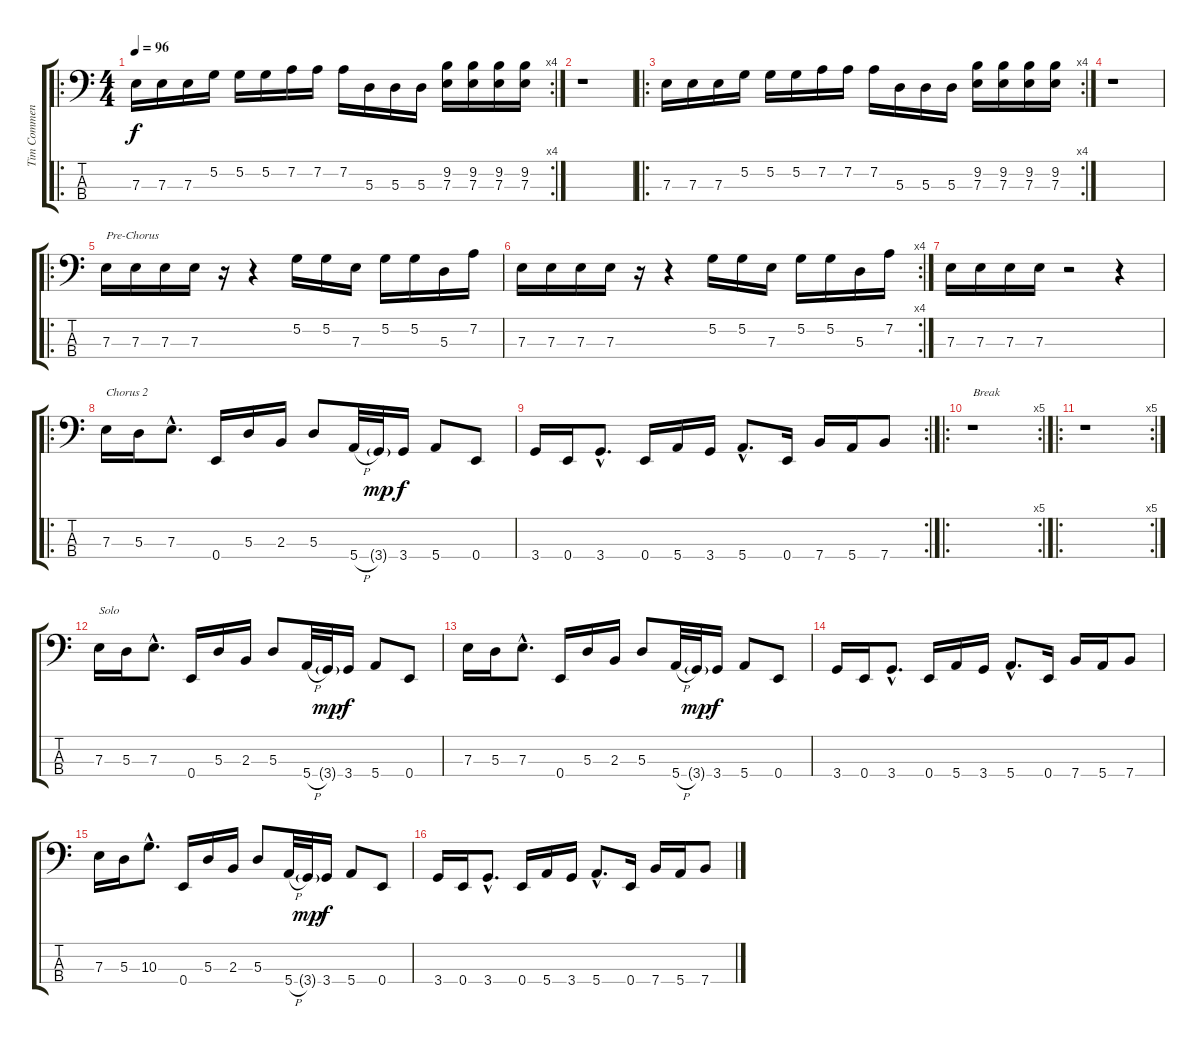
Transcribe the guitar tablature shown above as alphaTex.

\track ("Tim Commenford" "Tim Commen") {instrument electricbassfinger}
\staff {score tabs}
\tuning (G2 D2 A1 E1) {hide}
\ro
\rc 4
\ts (4 4)
\tempo 96
\clef f4
\ks c
7.3.16{dy f} 7.3.16 7.3.16 5.2.16 5.2.16 5.2.16 7.2.16 7.2.16 7.2.16 5.3.16 5.3.16 5.3.16 (9.2 7.3).16 (9.2 7.3).16 (9.2 7.3).16 (9.2 7.3).16 |
r.1 |
\ro
\rc 4
7.3.16 7.3.16 7.3.16 5.2.16 5.2.16 5.2.16 7.2.16 7.2.16 7.2.16 5.3.16 5.3.16 5.3.16 (9.2 7.3).16 (9.2 7.3).16 (9.2 7.3).16 (9.2 7.3).16 |
r.1 |
\ro
7.3.16{txt "Pre-Chorus"} 7.3.16 7.3.16 7.3.16 r.16 r.4 5.2.16 5.2.16 7.3.16 5.2.16 5.2.16 5.3.16 7.2.16 |
\rc 4
7.3.16 7.3.16 7.3.16 7.3.16 r.16 r.4 5.2.16 5.2.16 7.3.16 5.2.16 5.2.16 5.3.16 7.2.16 |
7.3.16 7.3.16 7.3.16 7.3.16 r.2 r.4 |
\ro
7.3.16{txt "Chorus 2"} 5.3.16 7.3{hac}.8{d} 0.4.16 5.3.16 2.3.16 5.3.8 5.4{h}.32 3.4{g}.32{dy mp} 3.4.16{dy f} 5.4.8 0.4.8 |
\rc 2
3.4.16 0.4.16 3.4{hac}.8{d} 0.4.16 5.4.16 3.4.16 5.4{hac}.8{d} 0.4.16 7.4.16 5.4.16 7.4.8 |
\ro
\rc 5
r.1{txt "Break"} |
\ro
\rc 5
r.1 |
7.3.16{txt "Solo"} 5.3.16 7.3{hac}.8{d} 0.4.16 5.3.16 2.3.16 5.3.8 5.4{h}.32 3.4{g}.32{dy mp} 3.4.16{dy f} 5.4.8 0.4.8 |
7.3.16 5.3.16 7.3{hac}.8{d} 0.4.16 5.3.16 2.3.16 5.3.8 5.4{h}.32 3.4{g}.32{dy mp} 3.4.16{dy f} 5.4.8 0.4.8 |
3.4.16 0.4.16 3.4{hac}.8{d} 0.4.16 5.4.16 3.4.16 5.4{hac}.8{d} 0.4.16 7.4.16 5.4.16 7.4.8 |
7.3.16 5.3.16 10.3{hac}.8{d} 0.4.16 5.3.16 2.3.16 5.3.8 5.4{h}.32 3.4{g}.32{dy mp} 3.4.16{dy f} 5.4.8 0.4.8 |
3.4.16 0.4.16 3.4{hac}.8{d} 0.4.16 5.4.16 3.4.16 5.4{hac}.8{d} 0.4.16 7.4.16 5.4.16 7.4.8
